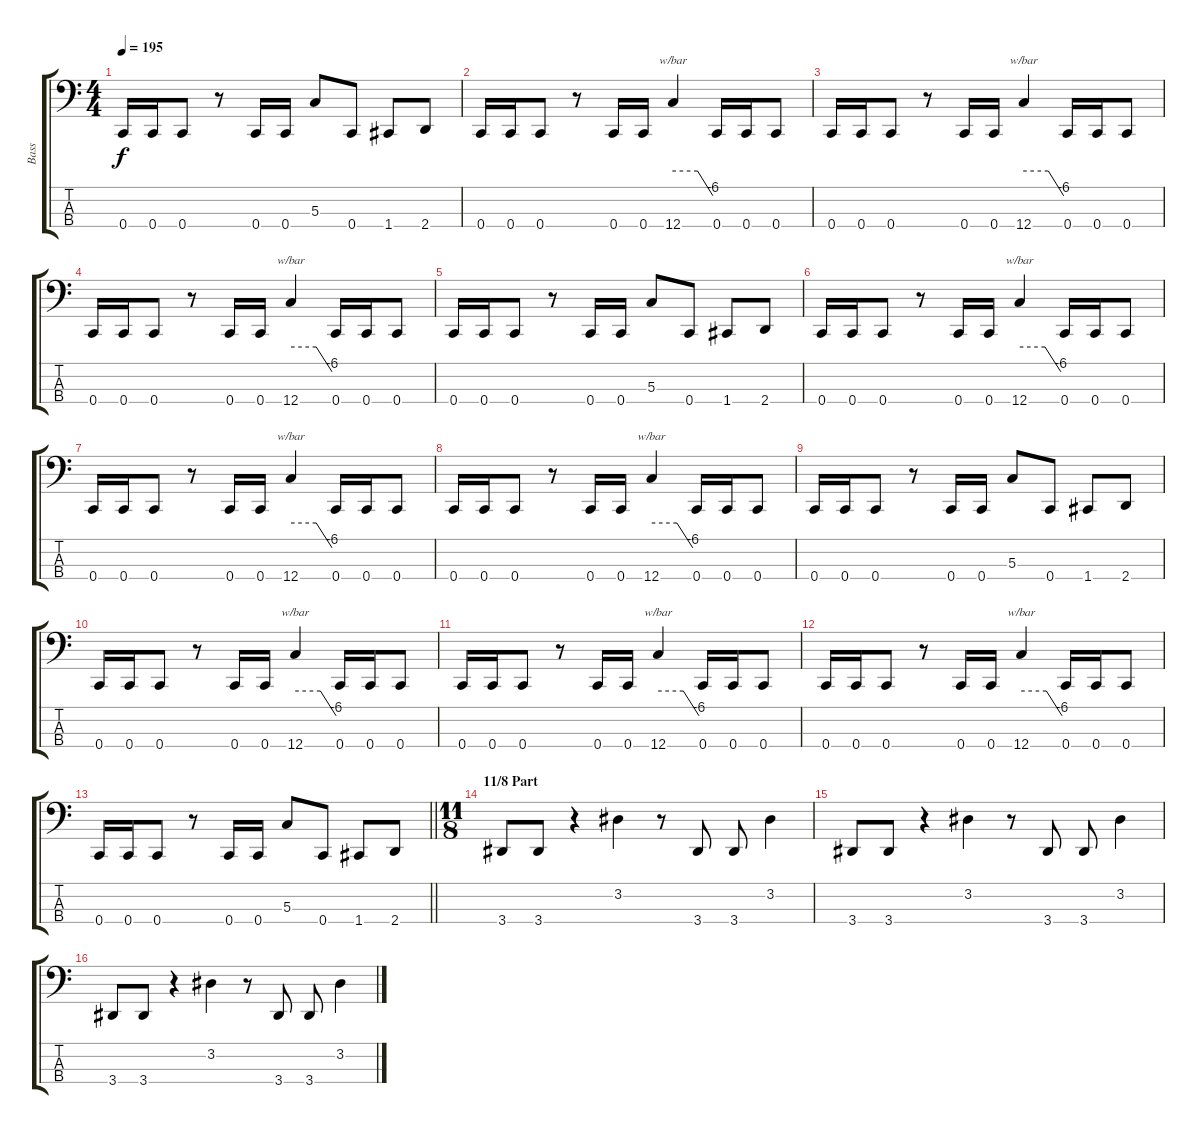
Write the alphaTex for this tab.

\track ("Bass" "Bass") {instrument electricbassfinger}
\staff {score tabs}
\tuning (F2 C2 G1 C1) {hide}
\ts (4 4)
\tempo 195
\clef f4
\ks c
0.4.16{dy f} 0.4.16 0.4.8 r.8 0.4.16 0.4.16 5.3.8 0.4.8 1.4.8 2.4.8 |
0.4.16 0.4.16 0.4.8 r.8 0.4.16 0.4.16 12.4.4{tbe (custom default 0 0 37 0 60 -24)} 0.4.16 0.4.16 0.4.8 |
0.4.16 0.4.16 0.4.8 r.8 0.4.16 0.4.16 12.4.4{tbe (custom default 0 0 37 0 60 -24)} 0.4.16 0.4.16 0.4.8 |
0.4.16 0.4.16 0.4.8 r.8 0.4.16 0.4.16 12.4.4{tbe (custom default 0 0 37 0 60 -24)} 0.4.16 0.4.16 0.4.8 |
0.4.16 0.4.16 0.4.8 r.8 0.4.16 0.4.16 5.3.8 0.4.8 1.4.8 2.4.8 |
0.4.16 0.4.16 0.4.8 r.8 0.4.16 0.4.16 12.4.4{tbe (custom default 0 0 37 0 60 -24)} 0.4.16 0.4.16 0.4.8 |
0.4.16 0.4.16 0.4.8 r.8 0.4.16 0.4.16 12.4.4{tbe (custom default 0 0 37 0 60 -24)} 0.4.16 0.4.16 0.4.8 |
0.4.16 0.4.16 0.4.8 r.8 0.4.16 0.4.16 12.4.4{tbe (custom default 0 0 37 0 60 -24)} 0.4.16 0.4.16 0.4.8 |
0.4.16 0.4.16 0.4.8 r.8 0.4.16 0.4.16 5.3.8 0.4.8 1.4.8 2.4.8 |
0.4.16 0.4.16 0.4.8 r.8 0.4.16 0.4.16 12.4.4{tbe (custom default 0 0 37 0 60 -24)} 0.4.16 0.4.16 0.4.8 |
0.4.16 0.4.16 0.4.8 r.8 0.4.16 0.4.16 12.4.4{tbe (custom default 0 0 37 0 60 -24)} 0.4.16 0.4.16 0.4.8 |
0.4.16 0.4.16 0.4.8 r.8 0.4.16 0.4.16 12.4.4{tbe (custom default 0 0 37 0 60 -24)} 0.4.16 0.4.16 0.4.8 |
\barLineRight lightlight
0.4.16 0.4.16 0.4.8 r.8 0.4.16 0.4.16 5.3.8 0.4.8 1.4.8 2.4.8 |
\ts (11 8)
\section ("" "11/8 Part")
3.4.8 3.4.8 r.4 3.2.4 r.8 3.4.8 3.4.8 3.2.4 |
3.4.8 3.4.8 r.4 3.2.4 r.8 3.4.8 3.4.8 3.2.4 |
3.4.8 3.4.8 r.4 3.2.4 r.8 3.4.8 3.4.8 3.2.4
